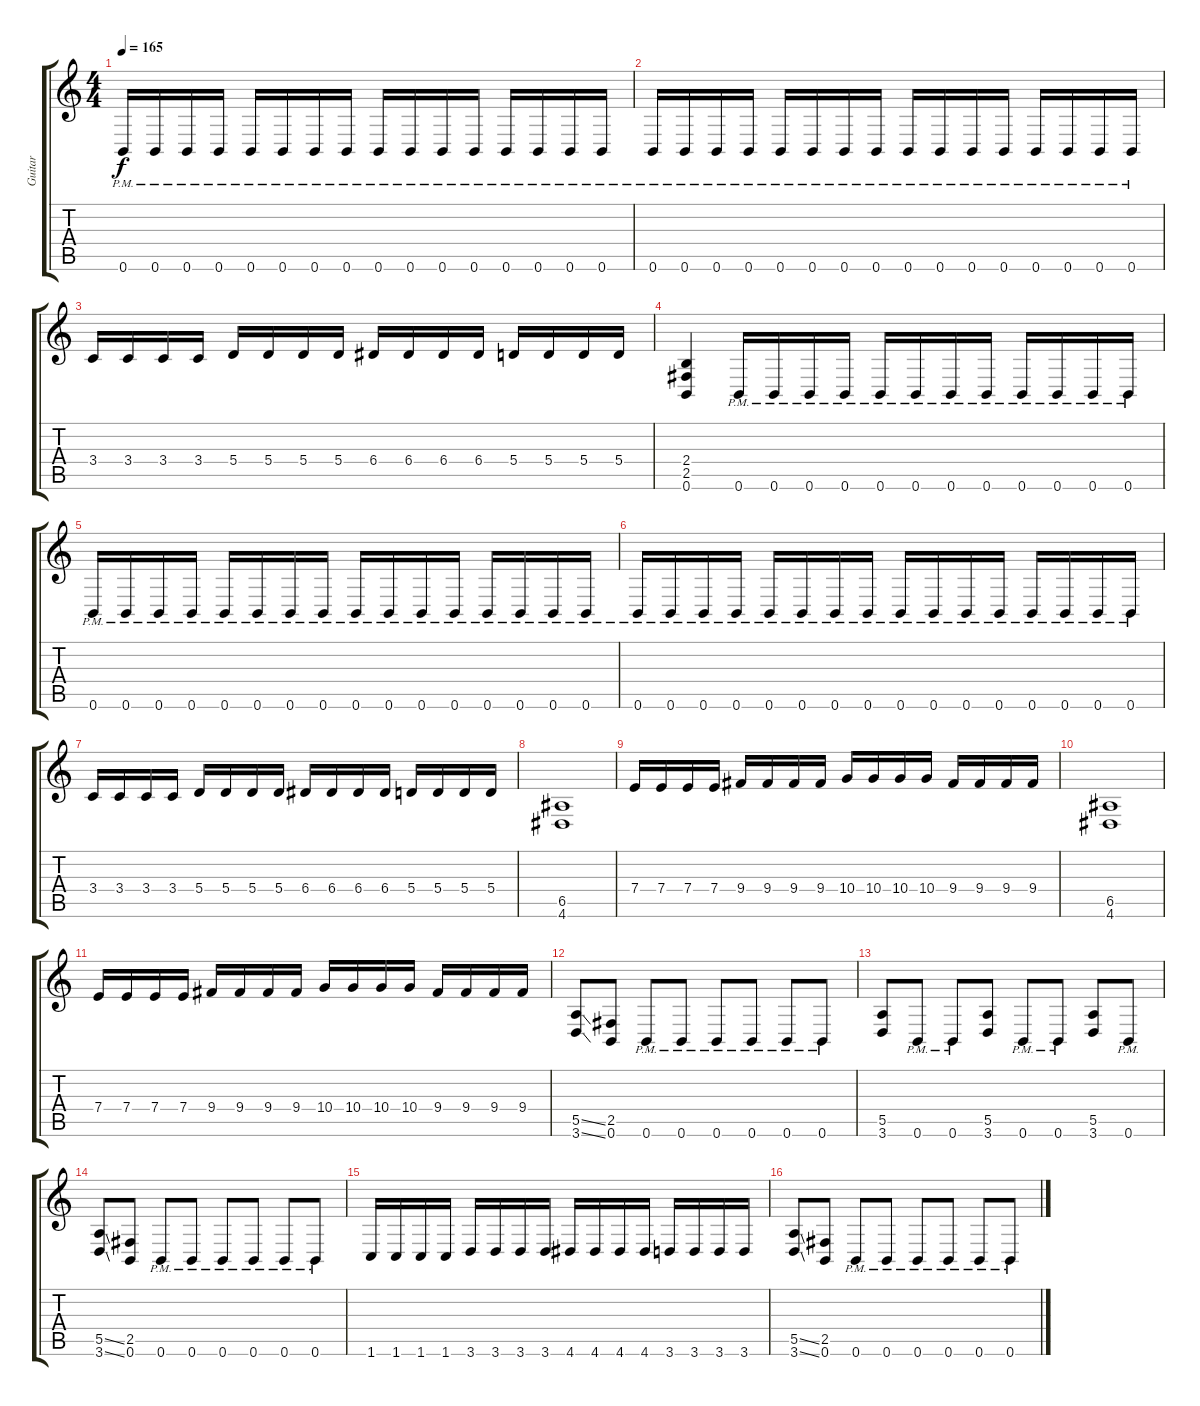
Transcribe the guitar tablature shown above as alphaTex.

\track ("Guitar" "Guitar") {instrument distortionguitar}
\staff {score tabs}
\tuning (B3 Gb3 D3 A2 E2 B1) {hide}
\ts (4 4)
\tempo 165
\clef g2
\ks c
0.6{pm}.16{dy f} 0.6{pm}.16 0.6{pm}.16 0.6{pm}.16 0.6{pm}.16 0.6{pm}.16 0.6{pm}.16 0.6{pm}.16 0.6{pm}.16 0.6{pm}.16 0.6{pm}.16 0.6{pm}.16 0.6{pm}.16 0.6{pm}.16 0.6{pm}.16 0.6{pm}.16 |
0.6{pm}.16 0.6{pm}.16 0.6{pm}.16 0.6{pm}.16 0.6{pm}.16 0.6{pm}.16 0.6{pm}.16 0.6{pm}.16 0.6{pm}.16 0.6{pm}.16 0.6{pm}.16 0.6{pm}.16 0.6{pm}.16 0.6{pm}.16 0.6{pm}.16 0.6{pm}.16 |
3.4.16 3.4.16 3.4.16 3.4.16 5.4.16 5.4.16 5.4.16 5.4.16 6.4.16 6.4.16 6.4.16 6.4.16 5.4.16 5.4.16 5.4.16 5.4.16 |
(2.4 2.5 0.6).4 0.6{pm}.16 0.6{pm}.16 0.6{pm}.16 0.6{pm}.16 0.6{pm}.16 0.6{pm}.16 0.6{pm}.16 0.6{pm}.16 0.6{pm}.16 0.6{pm}.16 0.6{pm}.16 0.6{pm}.16 |
0.6{pm}.16 0.6{pm}.16 0.6{pm}.16 0.6{pm}.16 0.6{pm}.16 0.6{pm}.16 0.6{pm}.16 0.6{pm}.16 0.6{pm}.16 0.6{pm}.16 0.6{pm}.16 0.6{pm}.16 0.6{pm}.16 0.6{pm}.16 0.6{pm}.16 0.6{pm}.16 |
0.6{pm}.16 0.6{pm}.16 0.6{pm}.16 0.6{pm}.16 0.6{pm}.16 0.6{pm}.16 0.6{pm}.16 0.6{pm}.16 0.6{pm}.16 0.6{pm}.16 0.6{pm}.16 0.6{pm}.16 0.6{pm}.16 0.6{pm}.16 0.6{pm}.16 0.6{pm}.16 |
3.4.16 3.4.16 3.4.16 3.4.16 5.4.16 5.4.16 5.4.16 5.4.16 6.4.16 6.4.16 6.4.16 6.4.16 5.4.16 5.4.16 5.4.16 5.4.16 |
(6.5 4.6).1 |
7.4.16 7.4.16 7.4.16 7.4.16 9.4.16 9.4.16 9.4.16 9.4.16 10.4.16 10.4.16 10.4.16 10.4.16 9.4.16 9.4.16 9.4.16 9.4.16 |
(6.5 4.6).1 |
7.4.16 7.4.16 7.4.16 7.4.16 9.4.16 9.4.16 9.4.16 9.4.16 10.4.16 10.4.16 10.4.16 10.4.16 9.4.16 9.4.16 9.4.16 9.4.16 |
(5.5{ss} 3.6{ss}).8 (2.5 0.6).8 0.6{pm}.8 0.6{pm}.8 0.6{pm}.8 0.6{pm}.8 0.6{pm}.8 0.6{pm}.8 |
(5.5 3.6).8 0.6{pm}.8 0.6{pm}.8 (5.5 3.6).8 0.6{pm}.8 0.6{pm}.8 (5.5 3.6).8 0.6{pm}.8 |
(5.5{ss} 3.6{ss}).8 (2.5 0.6).8 0.6{pm}.8 0.6{pm}.8 0.6{pm}.8 0.6{pm}.8 0.6{pm}.8 0.6{pm}.8 |
1.6.16 1.6.16 1.6.16 1.6.16 3.6.16 3.6.16 3.6.16 3.6.16 4.6.16 4.6.16 4.6.16 4.6.16 3.6.16 3.6.16 3.6.16 3.6.16 |
(5.5{ss} 3.6{ss}).8 (2.5 0.6).8 0.6{pm}.8 0.6{pm}.8 0.6{pm}.8 0.6{pm}.8 0.6{pm}.8 0.6{pm}.8
